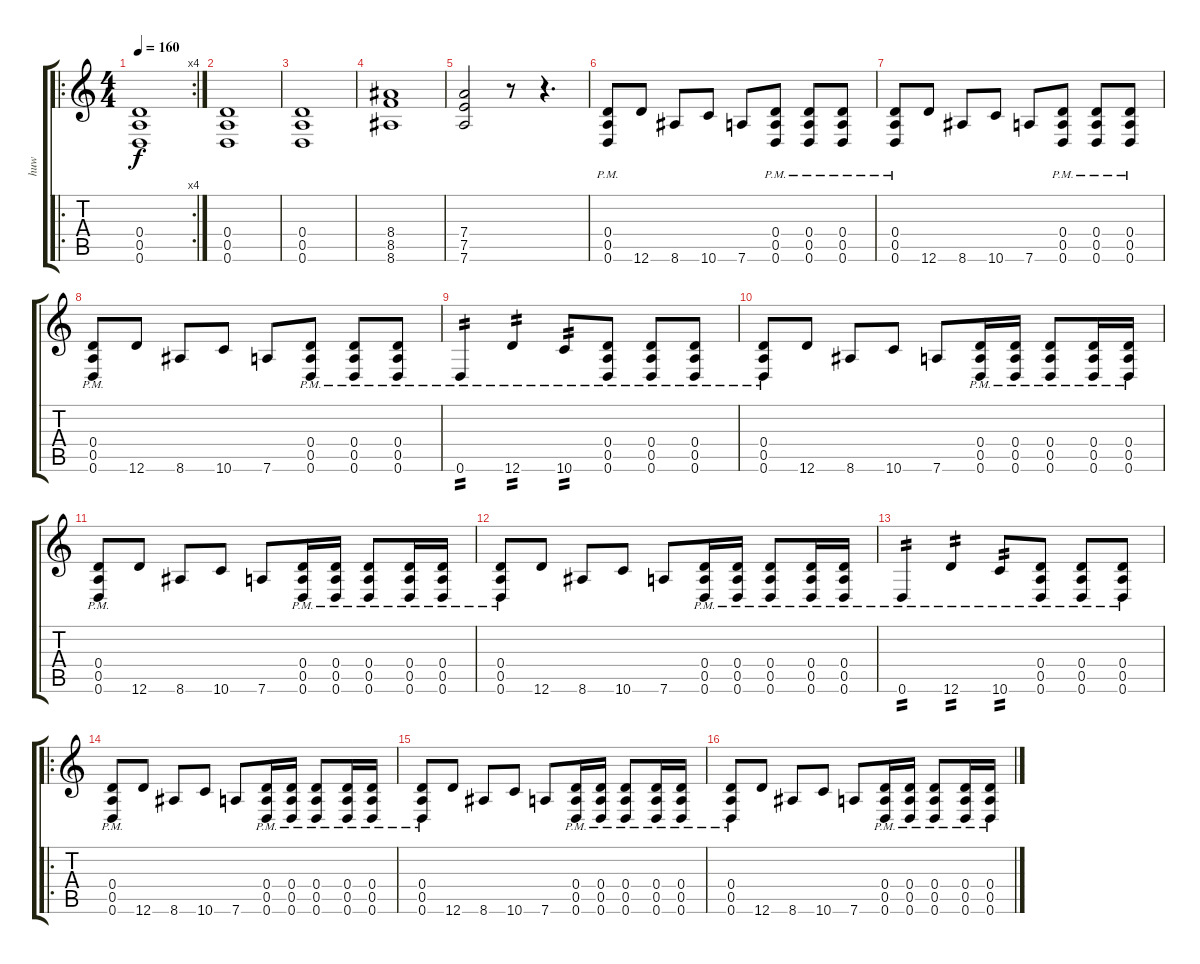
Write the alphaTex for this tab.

\track ("huw" "huw") {instrument distortionguitar}
\staff {score tabs}
\tuning (E4 B3 G3 D3 A2 D2) {hide}
\ro
\rc 4
\ts (4 4)
\tempo 160
\clef g2
\ks c
(0.4 0.5 0.6).1{dy f instrument distortionguitar} |
(0.4 0.5 0.6).1 |
(0.4 0.5 0.6).1 |
(8.4 8.5 8.6).1 |
(7.4 7.5 7.6).2 r.8 r.4{d} |
(0.4{pm} 0.5{pm} 0.6{pm}).8 12.6.8 8.6.8 10.6.8 7.6.8 (0.4{pm} 0.5{pm} 0.6{pm}).8 (0.4{pm} 0.5{pm} 0.6{pm}).8 (0.4{pm} 0.5{pm} 0.6{pm}).8 |
(0.4{pm} 0.5{pm} 0.6{pm}).8 12.6.8 8.6.8 10.6.8 7.6.8 (0.4{pm} 0.5{pm} 0.6{pm}).8 (0.4{pm} 0.5{pm} 0.6{pm}).8 (0.4{pm} 0.5{pm} 0.6{pm}).8 |
(0.4{pm} 0.5{pm} 0.6{pm}).8 12.6.8 8.6.8 10.6.8 7.6.8 (0.4{pm} 0.5{pm} 0.6{pm}).8 (0.4{pm} 0.5{pm} 0.6{pm}).8 (0.4{pm} 0.5{pm} 0.6{pm}).8 |
0.6{pm}.4{tp 2} 12.6{pm}.4{tp 2} 10.6{pm}.8{tp 2} (0.4{pm} 0.5{pm} 0.6{pm}).8 (0.4{pm} 0.5{pm} 0.6{pm}).8 (0.4{pm} 0.5{pm} 0.6{pm}).8 |
(0.4{pm} 0.5{pm} 0.6{pm}).8 12.6.8 8.6.8 10.6.8 7.6.8 (0.4{pm} 0.5{pm} 0.6{pm}).16 (0.4{pm} 0.5{pm} 0.6{pm}).16 (0.4{pm} 0.5{pm} 0.6{pm}).8 (0.4{pm} 0.5{pm} 0.6{pm}).16 (0.4{pm} 0.5{pm} 0.6{pm}).16 |
(0.4{pm} 0.5{pm} 0.6{pm}).8 12.6.8 8.6.8 10.6.8 7.6.8 (0.4{pm} 0.5{pm} 0.6{pm}).16 (0.4{pm} 0.5{pm} 0.6{pm}).16 (0.4{pm} 0.5{pm} 0.6{pm}).8 (0.4{pm} 0.5{pm} 0.6{pm}).16 (0.4{pm} 0.5{pm} 0.6{pm}).16 |
(0.4{pm} 0.5{pm} 0.6{pm}).8 12.6.8 8.6.8 10.6.8 7.6.8 (0.4{pm} 0.5{pm} 0.6{pm}).16 (0.4{pm} 0.5{pm} 0.6{pm}).16 (0.4{pm} 0.5{pm} 0.6{pm}).8 (0.4{pm} 0.5{pm} 0.6{pm}).16 (0.4{pm} 0.5{pm} 0.6{pm}).16 |
0.6{pm}.4{tp 2} 12.6{pm}.4{tp 2} 10.6{pm}.8{tp 2} (0.4{pm} 0.5{pm} 0.6{pm}).8 (0.4{pm} 0.5{pm} 0.6{pm}).8 (0.4{pm} 0.5{pm} 0.6{pm}).8 |
\ro
(0.4{pm} 0.5{pm} 0.6{pm}).8 12.6.8 8.6.8 10.6.8 7.6.8 (0.4{pm} 0.5{pm} 0.6{pm}).16 (0.4{pm} 0.5{pm} 0.6{pm}).16 (0.4{pm} 0.5{pm} 0.6{pm}).8 (0.4{pm} 0.5{pm} 0.6{pm}).16 (0.4{pm} 0.5{pm} 0.6{pm}).16 |
(0.4{pm} 0.5{pm} 0.6{pm}).8 12.6.8 8.6.8 10.6.8 7.6.8 (0.4{pm} 0.5{pm} 0.6{pm}).16 (0.4{pm} 0.5{pm} 0.6{pm}).16 (0.4{pm} 0.5{pm} 0.6{pm}).8 (0.4{pm} 0.5{pm} 0.6{pm}).16 (0.4{pm} 0.5{pm} 0.6{pm}).16 |
(0.4{pm} 0.5{pm} 0.6{pm}).8 12.6.8 8.6.8 10.6.8 7.6.8 (0.4{pm} 0.5{pm} 0.6{pm}).16 (0.4{pm} 0.5{pm} 0.6{pm}).16 (0.4{pm} 0.5{pm} 0.6{pm}).8 (0.4{pm} 0.5{pm} 0.6{pm}).16 (0.4{pm} 0.5{pm} 0.6{pm}).16
